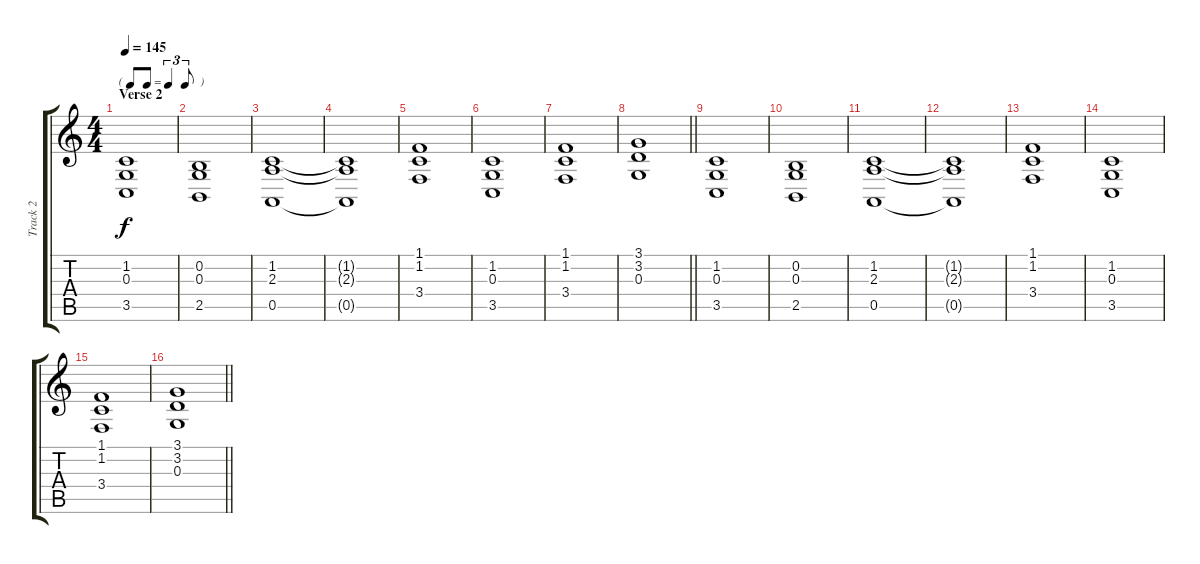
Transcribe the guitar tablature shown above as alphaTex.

\track ("Track 2" "Track 2") {instrument acousticgrandpiano}
\staff {score tabs}
\tuning (E4 B3 G3 D3 A2 E2) {hide}
\ts (4 4)
\tf triplet8th
\section ("" "Verse 2")
\tempo 145
\clef g2
\ks c
(1.2 0.3 3.5).1{dy f} |
(0.2 0.3 2.5).1 |
(1.2 2.3 0.5).1 |
(1.2{t} 2.3{t} 0.5{t}).1 |
(1.1 1.2 3.4).1 |
(1.2 0.3 3.5).1 |
(1.1 1.2 3.4).1 |
\barLineRight lightlight
(3.1 3.2 0.3).1 |
(1.2 0.3 3.5).1 |
(0.2 0.3 2.5).1 |
(1.2 2.3 0.5).1 |
(1.2{t} 2.3{t} 0.5{t}).1 |
(1.1 1.2 3.4).1 |
(1.2 0.3 3.5).1 |
(1.1 1.2 3.4).1 |
\barLineRight lightlight
(3.1 3.2 0.3).1
